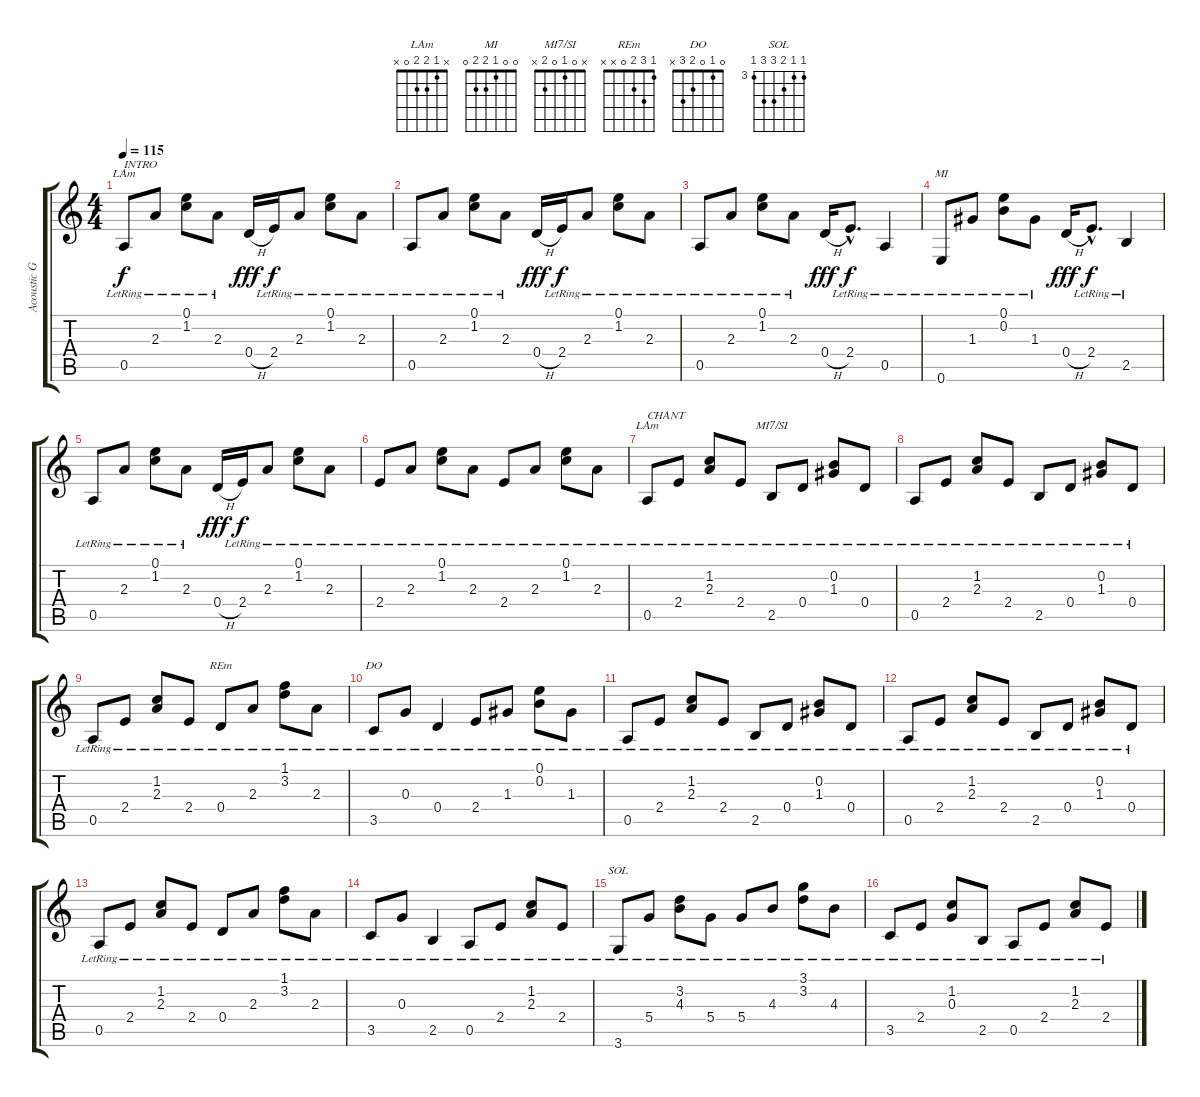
\track ("Acoustic Guitar" "Acoustic G") {instrument acousticguitarnylon}
\staff {score tabs}
\tuning (E4 B3 G3 D3 A2 E2) {hide}
\chord ("LAm" 0 1 2 2 0 x)
\chord ("MI" 0 0 1 2 2 0)
\chord ("LAm" x 1 2 2 0 x)
\chord ("MI7/SI" x 0 1 0 2 x)
\chord ("REm" 1 3 2 0 x x)
\chord ("DO" 0 1 0 2 3 x)
\chord ("SOL" 3 3 4 5 5 3) {firstfret 3}
\ts (4 4)
\tempo 115
\clef g2
\ks c
0.5{lr}.8{ch "LAm" txt "INTRO" dy f instrument acousticguitarnylon} 2.3{lr}.8 (0.1{lr} 1.2{lr}).8 2.3{lr}.8 0.4{h}.16{dy fff} 2.4{lr}.16{dy f} 2.3{lr}.8 (0.1{lr} 1.2{lr}).8 2.3{lr}.8 |
0.5{lr}.8 2.3{lr}.8 (0.1{lr} 1.2{lr}).8 2.3{lr}.8 0.4{h}.16{dy fff} 2.4{lr}.16{dy f} 2.3{lr}.8 (0.1{lr} 1.2{lr}).8 2.3{lr}.8 |
0.5{lr}.8 2.3{lr}.8 (0.1{lr} 1.2{lr}).8 2.3{lr}.8 0.4{h}.16{dy fff} 2.4{hac lr}.8{d dy f} 0.5{lr}.4 |
0.6{lr}.8{ch "MI"} 1.3{lr}.8 (0.1{lr} 0.2{lr}).8 1.3{lr}.8 0.4{h}.16{dy fff} 2.4{hac lr}.8{d dy f} 2.5{lr}.4 |
0.5{lr}.8 2.3{lr}.8 (0.1{lr} 1.2{lr}).8 2.3{lr}.8 0.4{h}.16{dy fff} 2.4{lr}.16{dy f} 2.3{lr}.8 (0.1{lr} 1.2{lr}).8 2.3{lr}.8 |
2.4{lr}.8 2.3{lr}.8 (0.1{lr} 1.2{lr}).8 2.3{lr}.8 2.4{lr}.8 2.3{lr}.8 (0.1{lr} 1.2{lr}).8 2.3{lr}.8 |
0.5{lr}.8{ch "LAm" txt "CHANT"} 2.4{lr}.8 (1.2{lr} 2.3{lr}).8 2.4{lr}.8 2.5{lr}.8{ch "MI7/SI"} 0.4{lr}.8 (0.2{lr} 1.3{lr}).8 0.4{lr}.8 |
0.5{lr}.8 2.4{lr}.8 (1.2{lr} 2.3{lr}).8 2.4{lr}.8 2.5{lr}.8 0.4{lr}.8 (0.2{lr} 1.3{lr}).8 0.4{lr}.8 |
0.5{lr}.8 2.4{lr}.8 (1.2{lr} 2.3{lr}).8 2.4{lr}.8 0.4{lr}.8{ch "REm"} 2.3{lr}.8 (1.1{lr} 3.2{lr}).8 2.3{lr}.8 |
3.5{lr}.8{ch "DO"} 0.3{lr}.8 0.4{lr}.4 2.4{lr}.8 1.3{lr}.8 (0.1{lr} 0.2{lr}).8 1.3{lr}.8 |
0.5{lr}.8 2.4{lr}.8 (1.2{lr} 2.3{lr}).8 2.4{lr}.8 2.5{lr}.8 0.4{lr}.8 (0.2{lr} 1.3{lr}).8 0.4{lr}.8 |
0.5{lr}.8 2.4{lr}.8 (1.2{lr} 2.3{lr}).8 2.4{lr}.8 2.5{lr}.8 0.4{lr}.8 (0.2{lr} 1.3{lr}).8 0.4{lr}.8 |
0.5{lr}.8 2.4{lr}.8 (1.2{lr} 2.3{lr}).8 2.4{lr}.8 0.4{lr}.8 2.3{lr}.8 (1.1{lr} 3.2{lr}).8 2.3{lr}.8 |
3.5{lr}.8 0.3{lr}.8 2.5{lr}.4 0.5{lr}.8 2.4{lr}.8 (1.2{lr} 2.3{lr}).8 2.4{lr}.8 |
3.6{lr}.8{ch "SOL"} 5.4{lr}.8 (3.2{lr} 4.3{lr}).8 5.4{lr}.8 5.4{lr}.8 4.3{lr}.8 (3.1{lr} 3.2{lr}).8 4.3{lr}.8 |
3.5{lr}.8 2.4{lr}.8 (1.2{lr} 0.3{lr}).8 2.5{lr}.8 0.5{lr}.8 2.4{lr}.8 (1.2{lr} 2.3{lr}).8 2.4{lr}.8
